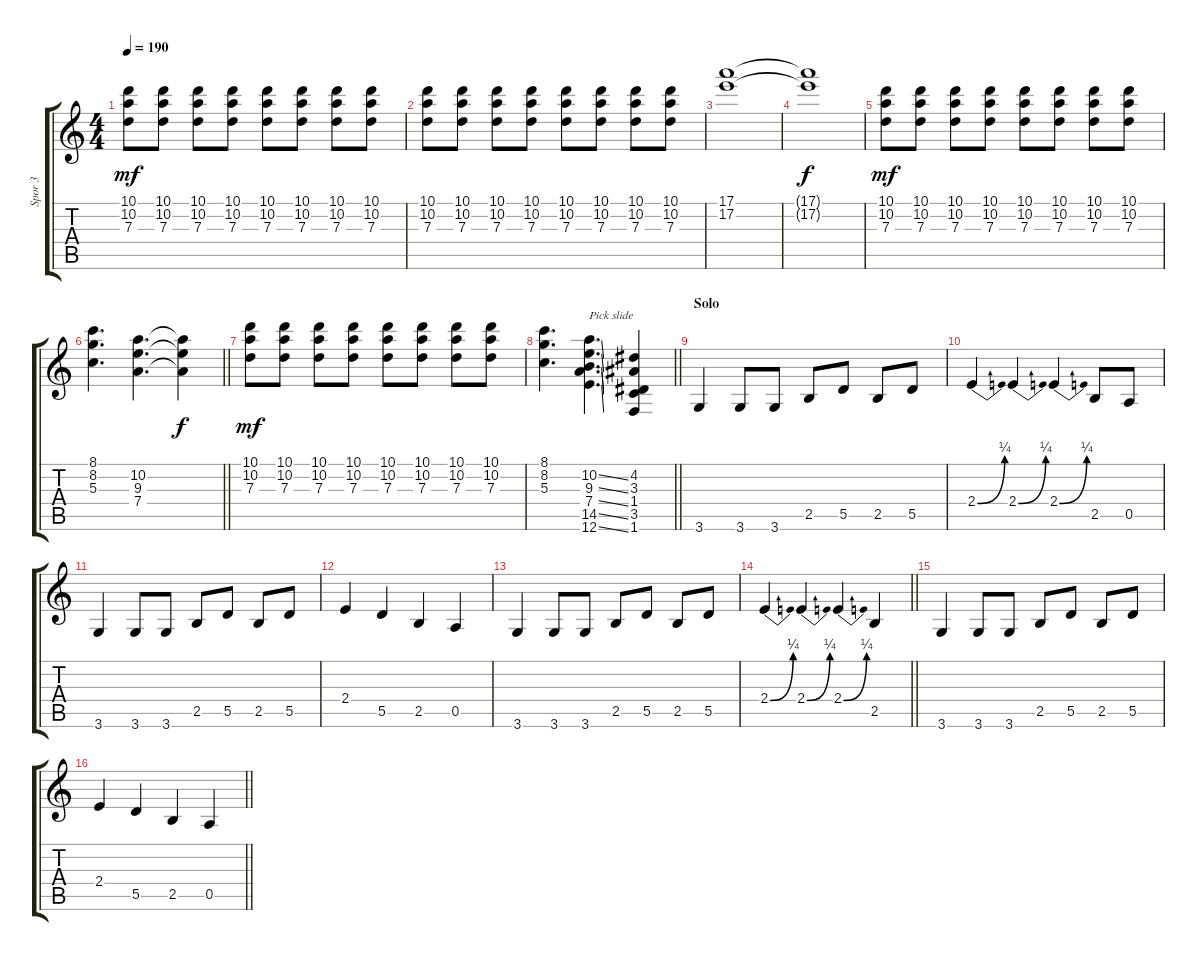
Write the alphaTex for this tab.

\track ("Spor 3" "Spor 3") {instrument overdrivenguitar}
\staff {score tabs}
\tuning (E4 B3 G3 D3 A2 E2) {hide}
\ts (4 4)
\tempo 190
\clef g2
\ks c
(10.1 10.2 7.3).8{dy mf} (10.1 10.2 7.3).8 (10.1 10.2 7.3).8 (10.1 10.2 7.3).8 (10.1 10.2 7.3).8 (10.1 10.2 7.3).8 (10.1 10.2 7.3).8 (10.1 10.2 7.3).8 |
(10.1 10.2 7.3).8 (10.1 10.2 7.3).8 (10.1 10.2 7.3).8 (10.1 10.2 7.3).8 (10.1 10.2 7.3).8 (10.1 10.2 7.3).8 (10.1 10.2 7.3).8 (10.1 10.2 7.3).8 |
(17.1 17.2).1 |
(17.1{t} 17.2{t}).1{dy f} |
(10.1 10.2 7.3).8{dy mf} (10.1 10.2 7.3).8 (10.1 10.2 7.3).8 (10.1 10.2 7.3).8 (10.1 10.2 7.3).8 (10.1 10.2 7.3).8 (10.1 10.2 7.3).8 (10.1 10.2 7.3).8 |
\barLineRight lightlight
(8.1 8.2 5.3).4{d} (10.2 9.3 7.4).4{d} (10.2{t} 9.3{t} 7.4{t}).4{dy f} |
(10.1 10.2 7.3).8{dy mf} (10.1 10.2 7.3).8 (10.1 10.2 7.3).8 (10.1 10.2 7.3).8 (10.1 10.2 7.3).8 (10.1 10.2 7.3).8 (10.1 10.2 7.3).8 (10.1 10.2 7.3).8 |
\barLineRight lightlight
(8.1 8.2 5.3).4{d} (10.2{ss} 9.3{ss} 7.4{ss} 14.5{ss} 12.6{ss}).4{d txt "Pick slide" volume 13} (4.2 3.3 1.4 3.5 1.6).4 |
\section ("" "Solo")
3.6.4 3.6.8 3.6.8 2.5.8 5.5.8 2.5.8 5.5.8 |
2.4{be (bend 0 0 60 1)}.4 2.4{be (bend 0 0 60 1)}.4 2.4{be (bend 0 0 60 1)}.4 2.5.8 0.5.8 |
3.6.4 3.6.8 3.6.8 2.5.8 5.5.8 2.5.8 5.5.8 |
2.4.4 5.5.4 2.5.4 0.5.4 |
3.6.4 3.6.8 3.6.8 2.5.8 5.5.8 2.5.8 5.5.8 |
\barLineRight lightlight
2.4{be (bend 0 0 60 1)}.4 2.4{be (bend 0 0 60 1)}.4 2.4{be (bend 0 0 60 1)}.4 2.5.4 |
3.6.4 3.6.8 3.6.8 2.5.8 5.5.8 2.5.8 5.5.8 |
\barLineRight lightlight
2.4.4 5.5.4 2.5.4 0.5.4
